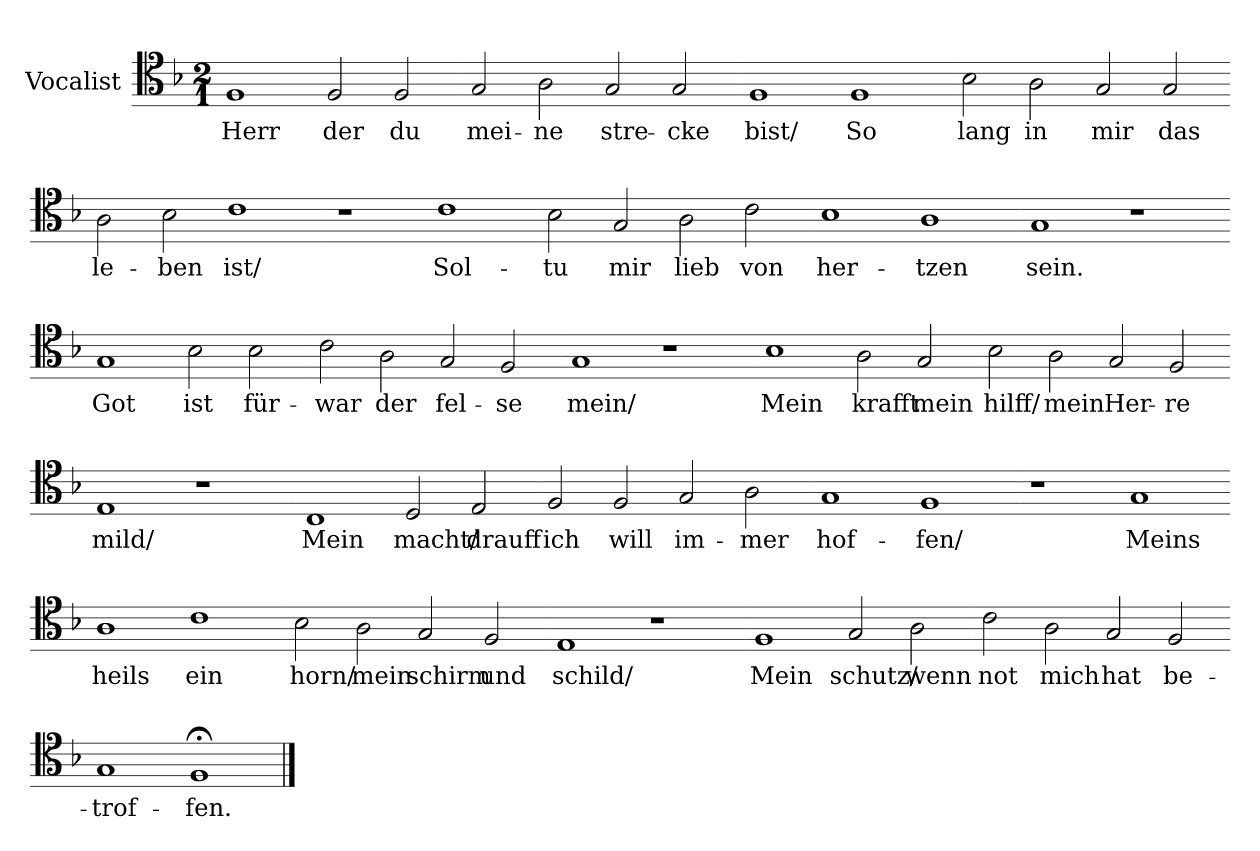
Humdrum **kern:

**kern	**text
*part1	*part1
*staff1	*staff1
*I"Vocalist	*
*clefC4	*
*k[b-]	*
*M2/1	*
*MM180	*
=	=
1F	Herr
2F	der
2F	du
=-	=-
2G	mei-
2A	-ne
2G	stre-
2G	-cke
=-	=-
1F	bist/
1F	So
=-	=-
2B-	lang
2A	in
2G	mir
2G	das
=-	=-
2A	le-
2B-	-ben
1c	ist/
=-	=-
1r	.
1c	Sol-
=-	=-
2B-	-tu
2G	mir
2A	lieb
2c	von
=-	=-
1B-	her-
1A	-tzen
=-	=-
1G	sein.
1r	.
=-	=-
1G	Got
2B-	ist
2B-	für-
=-	=-
2c	-war
2A	der
2G	fel-
2F	-se
=-	=-
1G	mein/
1r	.
=-	=-
1B-	Mein
2A	krafft
2G	mein
=-	=-
2B-	hilff/
2A	mein
2G	Her-
2F	-re
=-	=-
1E	mild/
1r	.
=-	=-
1C	Mein
2D	macht/
2E	drauff
=-	=-
2F	ich
2F	will
2G	im-
2A	-mer
=-	=-
1G	hof-
1F	-fen/
=-	=-
1r	.
1G	Meins
=-	=-
1A	heils
1c	ein
=-	=-
2B-	horn/
2A	mein
2G	schirm
2F	und
=-	=-
1E	schild/
1r	.
=-	=-
1F	Mein
2G	schutz/
2A	wenn
=-	=-
2c	not
2A	mich
2G	hat
2F	be-
=-	=-
1G	-trof-
1F;<	-fen.
==	==
*-	*-
